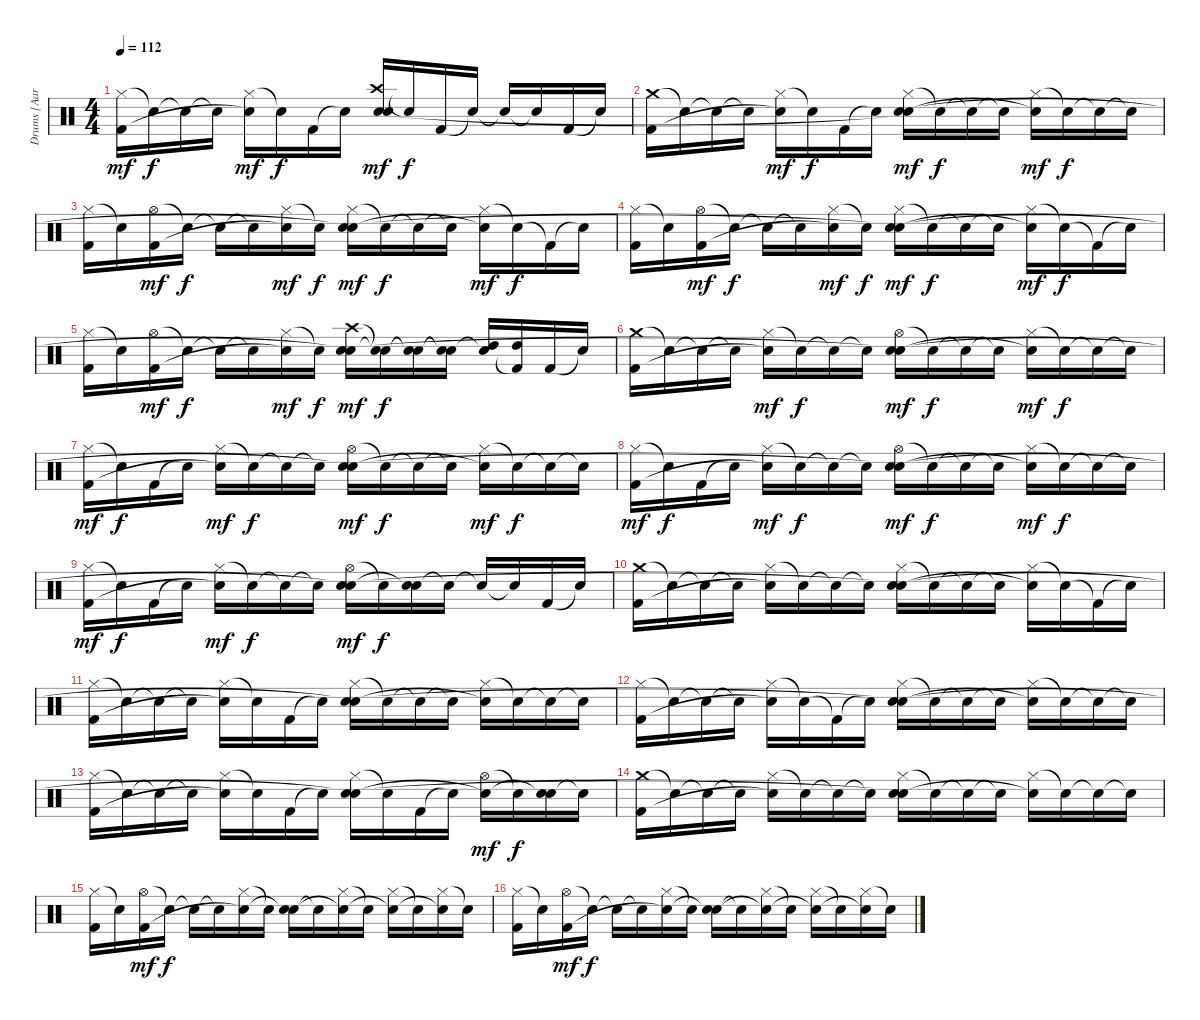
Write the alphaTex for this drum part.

\track ("Drums [Aaron Harris]" "Drums [Aar") {instrument percussion}
\staff {score}
\articulation defaults
\ts (4 4)
\tempo 112
\clef neutral
\ks c
("Hi-Hat (closed)" "Kick (hit) 2").16{dy mf} "Snare (hit)"{t}.16{dy f} "Snare (hit)"{t}.16 "Snare (hit)"{t}.16 ("Hi-Hat (closed)" "Snare (hit)"{t}).16{dy mf} "Snare (hit)"{t}.16{dy f} "Kick (hit) 2".16 "Snare (hit)"{t}.16 ("Crash high (hit)" "Electric Snare (hit)" "Snare (hit)"{t}).16{dy mf} "Snare (hit)"{t}.16{dy f} "Kick (hit) 2".16 "Snare (hit)"{t}.16 "Snare (hit)"{t}.16 "Snare (hit)"{t}.16 "Kick (hit) 2".16 "Snare (hit)"{t}.16 |
("Crash medium (hit)" "Kick (hit) 2").16 "Snare (hit)"{t}.16 "Snare (hit)"{t}.16 "Snare (hit)"{t}.16 ("Hi-Hat (closed)" "Snare (hit)"{t}).16{dy mf} "Snare (hit)"{t}.16{dy f} "Kick (hit) 2".16 "Snare (hit)"{t}.16 ("Hi-Hat (closed)" "Electric Snare (hit)" "Snare (hit)"{t}).16{dy mf} "Snare (hit)"{t}.16{dy f} "Snare (hit)"{t}.16 "Snare (hit)"{t}.16 ("Hi-Hat (closed)" "Snare (hit)"{t}).16{dy mf} "Snare (hit)"{t}.16{dy f} "Snare (hit)"{t}.16 "Snare (hit)"{t}.16 |
("Hi-Hat (closed)" "Kick (hit) 2").16 "Snare (hit)"{t}.16 ("Hi-Hat (open)" "Kick (hit) 2").16{dy mf} "Snare (hit)"{t}.16{dy f} "Snare (hit)"{t}.16 "Snare (hit)"{t}.16 ("Hi-Hat (closed)" "Snare (hit)"{t}).16{dy mf} "Snare (hit)"{t}.16{dy f} ("Hi-Hat (closed)" "Electric Snare (hit)" "Snare (hit)"{t}).16{dy mf} "Snare (hit)"{t}.16{dy f} "Snare (hit)"{t}.16 "Snare (hit)"{t}.16 ("Hi-Hat (closed)" "Snare (hit)"{t}).16{dy mf} "Snare (hit)"{t}.16{dy f} "Kick (hit) 2"{t}.16 "Snare (hit)"{t}.16 |
("Hi-Hat (closed)" "Kick (hit) 2").16 "Snare (hit)"{t}.16 ("Hi-Hat (open)" "Kick (hit) 2").16{dy mf} "Snare (hit)"{t}.16{dy f} "Snare (hit)"{t}.16 "Snare (hit)"{t}.16 ("Hi-Hat (closed)" "Snare (hit)"{t}).16{dy mf} "Snare (hit)"{t}.16{dy f} ("Hi-Hat (closed)" "Electric Snare (hit)" "Snare (hit)"{t}).16{dy mf} "Snare (hit)"{t}.16{dy f} "Snare (hit)"{t}.16 "Snare (hit)"{t}.16 ("Hi-Hat (closed)" "Snare (hit)"{t}).16{dy mf} "Snare (hit)"{t}.16{dy f} "Kick (hit) 2"{t}.16 "Snare (hit)"{t}.16 |
("Hi-Hat (closed)" "Kick (hit) 2").16 "Snare (hit)"{t}.16 ("Hi-Hat (open)" "Kick (hit) 2").16{dy mf} "Snare (hit)"{t}.16{dy f} "Snare (hit)"{t}.16 "Snare (hit)"{t}.16 ("Hi-Hat (closed)" "Snare (hit)"{t}).16{dy mf} "Snare (hit)"{t}.16{dy f} ("Crash high (hit)" "Electric Snare (hit)" "Snare (hit)"{t}).16{dy mf} ("Snare (hit)"{t} "Snare (hit)"{t}).16{dy f} ("Snare (hit)"{t} "Snare (hit)"{t}).16 ("Snare (hit)"{t} "Snare (hit)"{t}).16 ("High Tom (hit)" "Snare (hit)"{t}).16 ("High Tom (hit)" "Kick (hit) 2"{t}).16 "Kick (hit) 2".16 "Snare (hit)"{t}.16 |
("Crash medium (hit)" "Kick (hit) 2").16 "Snare (hit)"{t}.16 "Snare (hit)"{t}.16 "Snare (hit)"{t}.16 ("Hi-Hat (closed)" "Snare (hit)"{t}).16{dy mf} "Snare (hit)"{t}.16{dy f} "Snare (hit)"{t}.16 "Snare (hit)"{t}.16 ("Hi-Hat (open)" "Electric Snare (hit)" "Snare (hit)"{t}).16{dy mf} "Snare (hit)"{t}.16{dy f} "Snare (hit)"{t}.16 "Snare (hit)"{t}.16 ("Hi-Hat (closed)" "Snare (hit)"{t}).16{dy mf} "Snare (hit)"{t}.16{dy f} "Snare (hit)"{t}.16 "Snare (hit)"{t}.16 |
("Hi-Hat (closed)" "Kick (hit) 2").16{dy mf} "Snare (hit)"{t}.16{dy f} "Kick (hit) 2".16 "Snare (hit)"{t}.16 ("Hi-Hat (closed)" "Snare (hit)"{t}).16{dy mf} "Snare (hit)"{t}.16{dy f} "Snare (hit)"{t}.16 "Snare (hit)"{t}.16 ("Hi-Hat (open)" "Electric Snare (hit)" "Snare (hit)"{t}).16{dy mf} "Snare (hit)"{t}.16{dy f} "Snare (hit)"{t}.16 "Snare (hit)"{t}.16 ("Hi-Hat (closed)" "Snare (hit)"{t}).16{dy mf} "Snare (hit)"{t}.16{dy f} "Snare (hit)"{t}.16 "Snare (hit)"{t}.16 |
("Hi-Hat (closed)" "Kick (hit) 2").16{dy mf} "Snare (hit)"{t}.16{dy f} "Kick (hit) 2".16 "Snare (hit)"{t}.16 ("Hi-Hat (closed)" "Snare (hit)"{t}).16{dy mf} "Snare (hit)"{t}.16{dy f} "Snare (hit)"{t}.16 "Snare (hit)"{t}.16 ("Hi-Hat (open)" "Electric Snare (hit)" "Snare (hit)"{t}).16{dy mf} "Snare (hit)"{t}.16{dy f} "Snare (hit)"{t}.16 "Snare (hit)"{t}.16 ("Hi-Hat (closed)" "Snare (hit)"{t}).16{dy mf} "Snare (hit)"{t}.16{dy f} "Snare (hit)"{t}.16 "Snare (hit)"{t}.16 |
("Hi-Hat (closed)" "Kick (hit) 2").16{dy mf} "Snare (hit)"{t}.16{dy f} "Kick (hit) 2".16 "Snare (hit)"{t}.16 ("Hi-Hat (closed)" "Snare (hit)"{t}).16{dy mf} "Snare (hit)"{t}.16{dy f} "Snare (hit)"{t}.16 "Snare (hit)"{t}.16 ("Hi-Hat (open)" "Electric Snare (hit)" "Snare (hit)"{t}).16{dy mf} "Snare (hit)"{t}.16{dy f} ("Electric Snare (hit)" "Snare (hit)"{t}).16 "Snare (hit)"{t}.16 "Snare (hit)"{t}.16 "Snare (hit)"{t}.16 "Kick (hit) 2".16 "Snare (hit)"{t}.16 |
("Crash medium (hit)" "Kick (hit) 2").16 "Snare (hit)"{t}.16 "Snare (hit)"{t}.16 "Snare (hit)"{t}.16 ("Hi-Hat (closed)" "Snare (hit)"{t}).16 "Snare (hit)"{t}.16 "Snare (hit)"{t}.16 "Snare (hit)"{t}.16 ("Hi-Hat (closed)" "Electric Snare (hit)" "Snare (hit)"{t}).16 "Snare (hit)"{t}.16 "Snare (hit)"{t}.16 "Snare (hit)"{t}.16 ("Hi-Hat (closed)" "Snare (hit)"{t}).16 "Snare (hit)"{t}.16 "Kick (hit) 2"{t}.16 "Snare (hit)"{t}.16 |
("Hi-Hat (closed)" "Kick (hit) 2").16 "Snare (hit)"{t}.16 "Snare (hit)"{t}.16 "Snare (hit)"{t}.16 ("Hi-Hat (closed)" "Snare (hit)"{t}).16 "Snare (hit)"{t}.16 "Kick (hit) 2".16 "Snare (hit)"{t}.16 ("Hi-Hat (closed)" "Electric Snare (hit)" "Snare (hit)"{t}).16 "Snare (hit)"{t}.16 "Snare (hit)"{t}.16 "Snare (hit)"{t}.16 ("Hi-Hat (closed)" "Snare (hit)"{t}).16 "Snare (hit)"{t}.16 "Snare (hit)"{t}.16 "Snare (hit)"{t}.16 |
("Hi-Hat (closed)" "Kick (hit) 2").16 "Snare (hit)"{t}.16 "Snare (hit)"{t}.16 "Snare (hit)"{t}.16 ("Hi-Hat (closed)" "Snare (hit)"{t}).16 "Snare (hit)"{t}.16 "Kick (hit) 2"{t}.16 "Snare (hit)"{t}.16 ("Hi-Hat (closed)" "Electric Snare (hit)" "Snare (hit)"{t}).16 "Snare (hit)"{t}.16 "Snare (hit)"{t}.16 "Snare (hit)"{t}.16 ("Hi-Hat (closed)" "Snare (hit)"{t}).16 "Snare (hit)"{t}.16 "Snare (hit)"{t}.16 "Snare (hit)"{t}.16 |
("Hi-Hat (closed)" "Kick (hit) 2").16 "Snare (hit)"{t}.16 "Snare (hit)"{t}.16 "Snare (hit)"{t}.16 ("Hi-Hat (closed)" "Snare (hit)"{t}).16 "Snare (hit)"{t}.16 "Kick (hit) 2".16 "Snare (hit)"{t}.16 ("Hi-Hat (closed)" "Electric Snare (hit)" "Snare (hit)"{t}).16 "Snare (hit)"{t}.16 "Kick (hit) 2".16 "Snare (hit)"{t}.16 ("Hi-Hat (open)" "Snare (hit)"{t}).16{dy mf} "Snare (hit)"{t}.16{dy f} ("Electric Snare (hit)" "Snare (hit)"{t}).16 "Snare (hit)"{t}.16 |
("Crash medium (hit)" "Kick (hit) 2").16 "Snare (hit)"{t}.16 "Snare (hit)"{t}.16 "Snare (hit)"{t}.16 ("Hi-Hat (closed)" "Snare (hit)"{t}).16 "Snare (hit)"{t}.16 "Snare (hit)"{t}.16 "Snare (hit)"{t}.16 ("Hi-Hat (closed)" "Electric Snare (hit)" "Snare (hit)"{t}).16 "Snare (hit)"{t}.16 "Snare (hit)"{t}.16 "Snare (hit)"{t}.16 ("Hi-Hat (closed)" "Snare (hit)"{t}).16 "Snare (hit)"{t}.16 "Snare (hit)"{t}.16 "Snare (hit)"{t}.16 |
("Hi-Hat (closed)" "Kick (hit) 2").16 "Snare (hit)"{t}.16 ("Hi-Hat (open)" "Kick (hit) 2").16{dy mf} "Snare (hit)"{t}.16{dy f} "Snare (hit)"{t}.16 "Snare (hit)"{t}.16 ("Hi-Hat (closed)" "Snare (hit)"{t}).16 "Snare (hit)"{t}.16 ("Electric Snare (hit)" "Snare (hit)"{t}).16 "Snare (hit)"{t}.16 ("Hi-Hat (closed)" "Snare (hit)"{t}).16 "Snare (hit)"{t}.16 ("Hi-Hat (closed)" "Snare (hit)"{t}).16 "Snare (hit)"{t}.16 ("Hi-Hat (closed)" "Snare (hit)"{t}).16 "Snare (hit)"{t}.16 |
("Hi-Hat (closed)" "Kick (hit) 2").16 "Snare (hit)"{t}.16 ("Hi-Hat (open)" "Kick (hit) 2").16{dy mf} "Snare (hit)"{t}.16{dy f} "Snare (hit)"{t}.16 "Snare (hit)"{t}.16 ("Hi-Hat (closed)" "Snare (hit)"{t}).16 "Snare (hit)"{t}.16 ("Electric Snare (hit)" "Snare (hit)"{t}).16 "Snare (hit)"{t}.16 ("Hi-Hat (closed)" "Snare (hit)"{t}).16 "Snare (hit)"{t}.16 ("Hi-Hat (closed)" "Snare (hit)"{t}).16 "Snare (hit)"{t}.16 ("Hi-Hat (closed)" "Snare (hit)"{t}).16 "Snare (hit)"{t}.16
